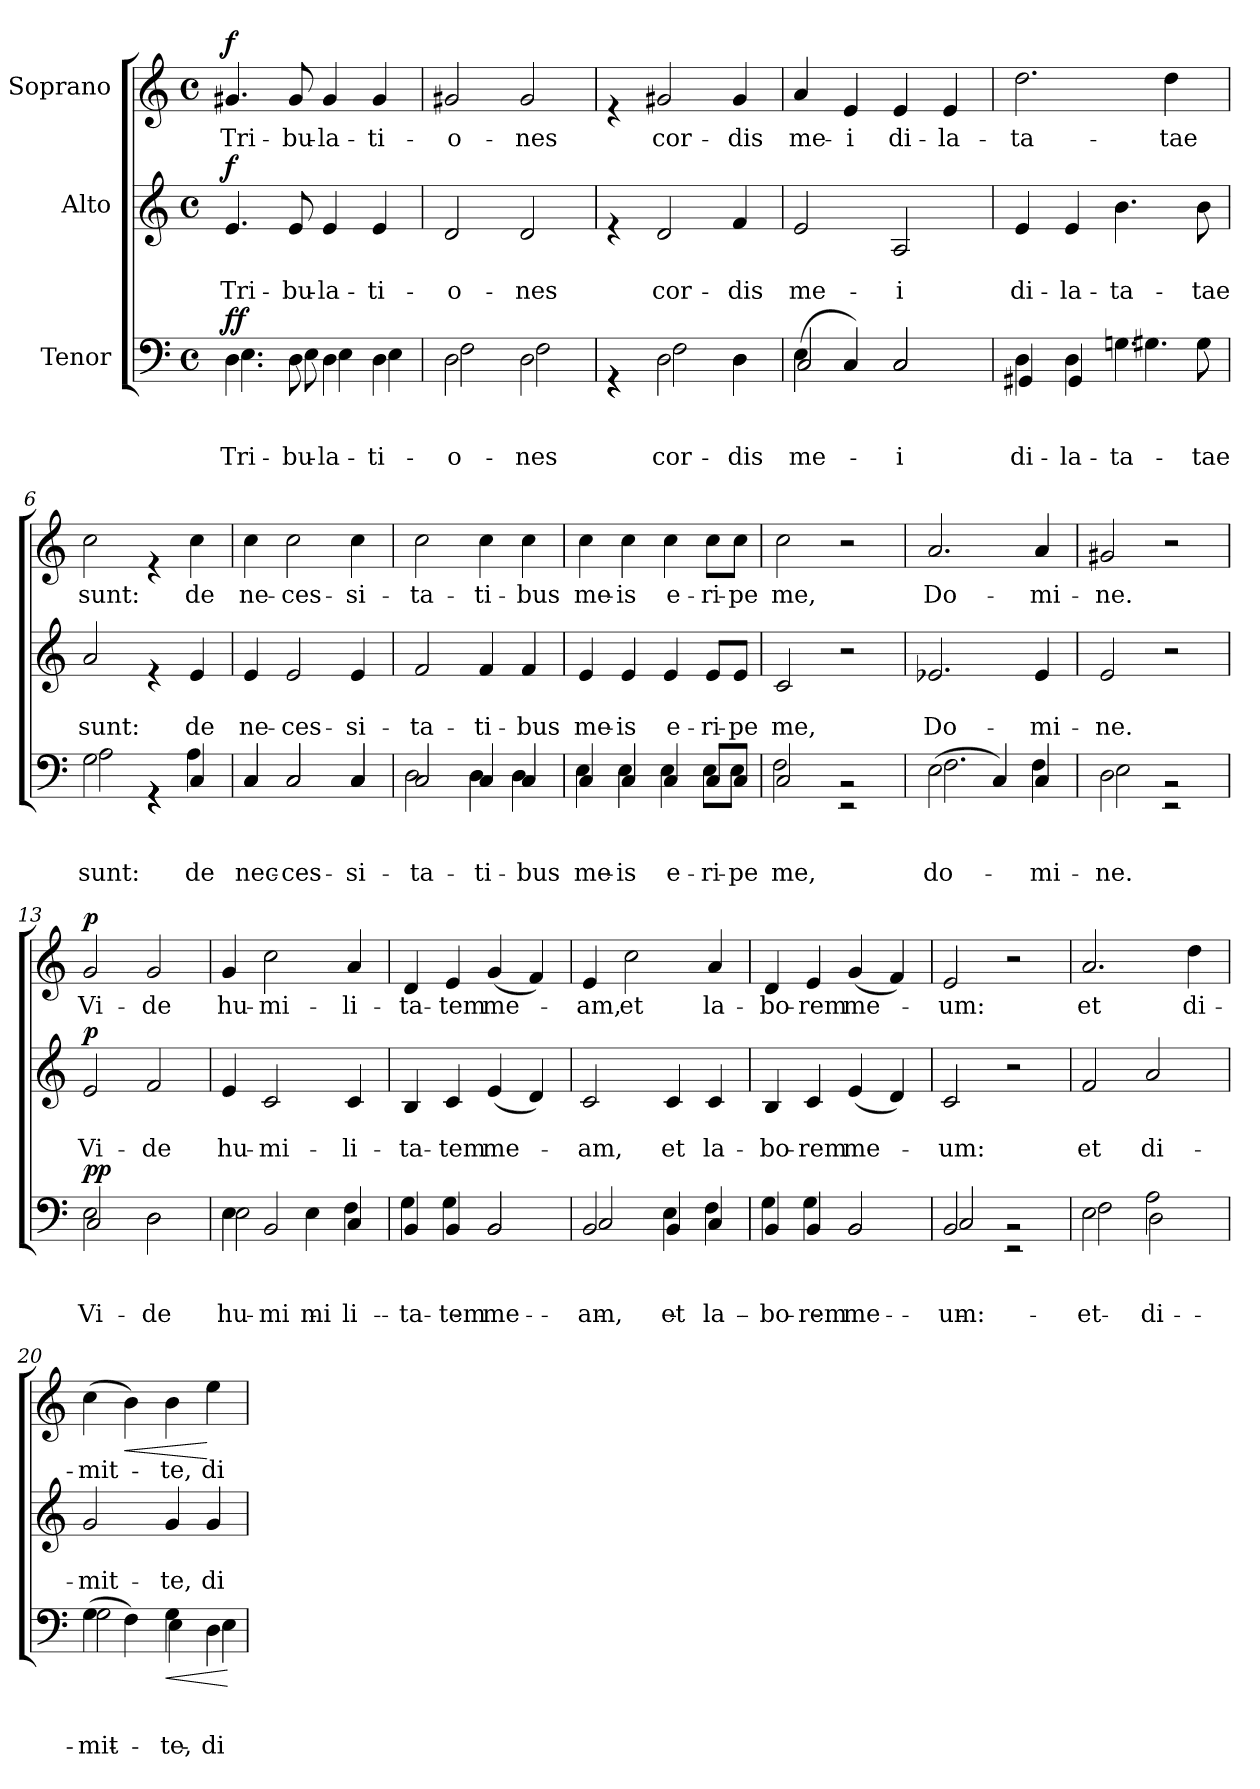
**kern	**text	**text	**text	**dynam	**kern	**text	**text	**dynam	**kern	**text	**dynam
*part3	*part3	*part3	*part3	*part3	*part2	*part2	*part2	*part2	*part1	*part1	*part1
*staff3	*staff3	*staff3	*staff3	*staff3	*staff2	*staff2	*staff2	*staff2	*staff1	*staff1	*staff1
*I"Tenor	*	*	*	*	*I"Alto	*	*	*	*I"Soprano	*	*
*clefF4	*	*	*	*	*clefG2	*	*	*	*clefG2	*	*
*k[]	*	*	*	*	*k[]	*	*	*	*k[]	*	*
*C:	*	*	*	*	*C:	*	*	*	*C:	*	*
*M4/4	*	*	*	*	*M4/4	*	*	*	*M4/4	*	*
*met(c)	*	*	*	*	*met(c)	*	*	*	*met(c)	*	*
=1	=1	=1	=1	=1	=1	=1	=1	=1	=1	=1	=1
!	!	!	!LO:LY:b	!	!	!	!	!	!	!	!
*^	*	*	*	*	*	*	*	*	*	*	*
!	!	!	!	!LO:LY:b	!LO:DY:a	!	!	!LO:LY:b	!	!	!LO:LY:b	!
!	!	!	!	!	!LO:DY:n=1:a	!	!	!	!LO:DY:a	!	!	!LO:DY:a
4.D\	4.E\	.	.	-Tri-	f f	4.e/	.	Tri-	f	4.g#X/	Tri-	f
!	!	!	!	!LO:LY:b	!	!	!	!	!	!	!	!
!	!	!	!	!LO:LY:b	!	!	!	!LO:LY:b	!	!	!LO:LY:b	!
8D\	8E\	.	.	-bu-	.	8e/	.	-bu-	.	8g#/	-bu-	.
!	!	!	!	!LO:LY:b	!	!	!	!	!	!	!	!
!	!	!	!	!LO:LY:b	!	!	!	!LO:LY:b	!	!	!LO:LY:b	!
4D\	4E\	.	.	-la-	.	4e/	.	-la-	.	4g#/	-la-	.
!	!	!	!	!LO:LY:b	!	!	!	!	!	!	!	!
!	!	!	!	!LO:LY:b	!	!	!	!LO:LY:b	!	!	!LO:LY:b	!
4D\	4E\	.	.	-ti-	.	4e/	.	-ti-	.	4g#/	-ti-	.
=2	=2	=2	=2	=2	=2	=2	=2	=2	=2	=2	=2	=2
!	!	!	!	!LO:LY:b	!	!	!	!	!	!	!	!
!	!	!	!	!LO:LY:b	!	!	!	!LO:LY:b	!	!	!LO:LY:b	!
2D\	2F\	.	.	o-	.	2d/	.	-o-	.	2g#X/	-o-	.
!	!	!	!	!LO:LY:b	!	!	!	!	!	!	!	!
!	!	!	!	!LO:LY:b	!	!	!	!LO:LY:b	!	!	!LO:LY:b	!
2D\	2F\	.	.	-nes	.	2d/	.	-nes	.	2g#/	-nes	.
=3	=3	=3	=3	=3	=3	=3	=3	=3	=3	=3	=3	=3
4rGG	4rGG	.	.	.	.	4re	.	.	.	4re	.	.
!	!	!	!	!LO:LY:b	!	!	!	!	!	!	!	!
!	!	!	!	!LO:LY:b	!	!	!	!LO:LY:b	!	!	!LO:LY:b	!
2D\	2F\	.	.	cor-	.	2d/	.	cor-	.	2g#X/	cor-	.
!	!	!	!	!LO:LY:b	!	!	!	!	!	!	!	!
!	!	!	!	!LO:LY:b	!	!	!	!LO:LY:b	!	!	!LO:LY:b	!
4D\	4D\	.	.	-dis	.	4f/	.	-dis	.	4g#/	-dis	.
=4	=4	=4	=4	=4	=4	=4	=4	=4	=4	=4	=4	=4
!	!	!	!	!LO:LY:b	!	!	!	!	!	!	!	!
!	!	!	!	!LO:LY:b	!	!	!	!LO:LY:b	!	!	!LO:LY:b	!
(>4E\	2C/	.	.	me-	.	2e/	.	me-	.	4a/	me-	.
!	!	!	!	!	!	!	!	!	!	!	!LO:LY:b	!
4C/)	.	.	.	.	.	.	.	.	.	4e/	-i	.
!	!	!	!	!LO:LY:b	!	!	!	!	!	!	!	!
!	!	!	!	!LO:LY:b	!	!	!	!LO:LY:b	!	!	!LO:LY:b	!
2C/	2C/	.	.	-i	.	2A/	.	-i	.	4e/	di-	.
!	!	!	!	!	!	!	!	!	!	!	!LO:LY:b	!
.	.	.	.	.	.	.	.	.	.	4e/	-la-	.
=5	=5	=5	=5	=5	=5	=5	=5	=5	=5	=5	=5	=5
!	!	!	!	!LO:LY:b	!	!	!	!	!	!	!	!
!	!	!	!	!LO:LY:b	!	!	!	!LO:LY:b	!	!	!LO:LY:b	!
4D\	4GG#X/	.	.	di-	.	4e/	.	di-	.	2.dd\	-ta-	.
!	!	!	!	!LO:LY:b	!	!	!	!	!	!	!	!
!	!	!	!	!LO:LY:b	!	!	!	!LO:LY:b	!	!	!	!
4D\	4GG#/	.	.	-la-	.	4e/	.	-la-	.	.	.	.
!	!	!	!	!LO:LY:b	!	!	!	!	!	!	!	!
!	!	!	!	!LO:LY:b	!	!	!	!LO:LY:b	!	!	!	!
4.Gn\	4.G#X\	.	.	-ta-	.	4.b\	.	-ta-	.	.	.	.
!	!	!	!	!	!	!	!	!	!	!	!LO:LY:b	!
.	.	.	.	.	.	.	.	.	.	4dd\	-tae	.
!	!	!	!	!LO:LY:b	!	!	!	!	!	!	!	!
!	!	!	!	!LO:LY:b	!	!	!	!LO:LY:b	!	!	!	!
8G#\	8G#\	.	.	-tae	.	8b\	.	-tae	.	.	.	.
=6	=6	=6	=6	=6	=6	=6	=6	=6	=6	=6	=6	=6
!	!	!	!	!LO:LY:b	!	!	!	!	!	!	!	!
!	!	!	!	!LO:LY:b	!	!	!	!LO:LY:b	!	!	!LO:LY:b	!
2G\	2A\	.	.	sunt:	.	2a/	.	sunt:	.	2cc\	sunt:	.
4rGG	4rGG	.	.	.	.	4re	.	.	.	4re	.	.
!	!	!	!	!LO:LY:b	!	!	!	!	!	!	!	!
!	!	!	!	!LO:LY:b	!	!	!	!LO:LY:b	!	!	!LO:LY:b	!
4C/	4A\	.	.	de	.	4e/	.	de	.	4cc\	de	.
!!LO:LB:g=z
=7	=7	=7	=7	=7	=7	=7	=7	=7	=7	=7	=7	=7
!	!	!	!	!LO:LY:b	!	!	!	!	!	!	!	!
!	!	!	!	!LO:LY:b	!	!	!	!LO:LY:b	!	!	!LO:LY:b	!
4C/	4C/	.	.	-nec-	.	4e/	.	ne-	.	4cc\	ne-	.
!	!	!	!	!LO:LY:b	!	!	!	!	!	!	!	!
!	!	!	!	!LO:LY:b	!	!	!	!LO:LY:b	!	!	!LO:LY:b	!
2C/	2C/	.	.	-ces-	.	2e/	.	-ces-	.	2cc\	-ces-	.
!	!	!	!	!LO:LY:b	!	!	!	!	!	!	!	!
!	!	!	!	!LO:LY:b	!	!	!	!LO:LY:b	!	!	!LO:LY:b	!
4C/	4C/	.	.	-si-	.	4e/	.	-si-	.	4cc\	-si-	.
=8	=8	=8	=8	=8	=8	=8	=8	=8	=8	=8	=8	=8
!	!	!	!	!LO:LY:b	!	!	!	!	!	!	!	!
!	!	!	!	!LO:LY:b	!	!	!	!LO:LY:b	!	!	!LO:LY:b	!
2C/	2D\	.	.	ta-	.	2f/	.	-ta-	.	2cc\	-ta-	.
!	!	!	!	!LO:LY:b	!	!	!	!	!	!	!	!
!	!	!	!	!LO:LY:b	!	!	!	!LO:LY:b	!	!	!LO:LY:b	!
4C/	4D\	.	.	-ti-	.	4f/	.	-ti-	.	4cc\	-ti-	.
!	!	!	!	!LO:LY:b	!	!	!	!	!	!	!	!
!	!	!	!	!LO:LY:b	!	!	!	!LO:LY:b	!	!	!LO:LY:b	!
4C/	4D\	.	.	-bus	.	4f/	.	-bus	.	4cc\	-bus	.
!!LO:LB:g=z
=9	=9	=9	=9	=9	=9	=9	=9	=9	=9	=9	=9	=9
!	!	!	!	!LO:LY:b	!	!	!	!	!	!	!	!
!	!	!	!	!LO:LY:b	!	!	!	!LO:LY:b	!	!	!LO:LY:b	!
4C/	4E\	.	.	me-	.	4e/	.	me-	.	4cc\	me-	.
!	!	!	!	!LO:LY:b	!	!	!	!	!	!	!	!
!	!	!	!	!LO:LY:b	!	!	!	!LO:LY:b	!	!	!LO:LY:b	!
4C/	4E\	.	.	-is	.	4e/	.	-is	.	4cc\	-is	.
!	!	!	!	!LO:LY:b	!	!	!	!	!	!	!	!
!	!	!	!	!LO:LY:b	!	!	!	!LO:LY:b	!	!	!LO:LY:b	!
4C/	4E\	.	.	e-	.	4e/	.	e-	.	4cc\	e-	.
!	!	!	!	!LO:LY:b	!	!	!	!	!	!	!	!
!	!	!	!	!LO:LY:b	!	!	!	!LO:LY:b	!	!	!LO:LY:b	!
8C/L	8E\L	.	.	-ri-	.	8e/L	.	-ri-	.	8cc\L	-ri-	.
!	!	!	!	!LO:LY:b	!	!	!	!	!	!	!	!
!	!	!	!	!LO:LY:b	!	!	!	!LO:LY:b	!	!	!LO:LY:b	!
8C/J	8E\J	.	.	-pe	.	8e/J	.	-pe	.	8cc\J	-pe	.
=10	=10	=10	=10	=10	=10	=10	=10	=10	=10	=10	=10	=10
!	!	!	!	!LO:LY:b	!	!	!	!	!	!	!	!
!	!	!	!	!LO:LY:b	!	!	!	!LO:LY:b	!	!	!LO:LY:b	!
2C/	2F\	.	.	me,	.	2c/	.	me,	.	2cc\	me,	.
2rEE	2r	.	.	.	.	2r	.	.	.	2r	.	.
=11	=11	=11	=11	=11	=11	=11	=11	=11	=11	=11	=11	=11
!	!	!	!	!LO:LY:b	!	!	!	!	!	!	!	!
!	!	!	!	!LO:LY:b	!	!	!	!LO:LY:b	!	!	!LO:LY:b	!
(>2E\	2.F\	.	.	-do-	.	2.e-X/	.	Do-	.	2.a/	Do-	.
4C/)	.	.	.	.	.	.	.	.	.	.	.	.
!	!	!	!	!LO:LY:b	!	!	!	!	!	!	!	!
!	!	!	!	!LO:LY:b	!	!	!	!LO:LY:b	!	!	!LO:LY:b	!
4C/	4F\	.	.	-mi-	.	4e-/	.	-mi-	.	4a/	-mi-	.
=12	=12	=12	=12	=12	=12	=12	=12	=12	=12	=12	=12	=12
!	!	!	!	!LO:LY:b	!	!	!	!	!	!	!	!
!	!	!	!	!LO:LY:b	!	!	!	!LO:LY:b	!	!	!LO:LY:b	!
2D\	2E\	.	.	ne.	.	2e/	.	-ne.	.	2g#X/	-ne.	.
2rEE	2r	.	.	.	.	2r	.	.	.	2r	.	.
=13	=13	=13	=13	=13	=13	=13	=13	=13	=13	=13	=13	=13
!	!	!	!	!LO:LY:b	!	!	!	!	!	!	!	!
!	!	!	!	!LO:LY:b	!LO:DY:a	!	!	!LO:LY:b	!	!	!LO:LY:b	!
!	!	!	!	!	!LO:DY:n=1:a	!	!	!	!LO:DY:a	!	!	!LO:DY:a
2E\	2C/	.	.	Vi-	p p	2e/	.	Vi-	p	2g/	Vi-	p
!	!	!	!	!LO:LY:b	!	!	!	!	!	!	!	!
!	!	!	!	!LO:LY:b	!	!	!	!LO:LY:b	!	!	!LO:LY:b	!
2D\	2D\	.	.	-de	.	2f/	.	-de	.	2g/	-de	.
=14	=14	=14	=14	=14	=14	=14	=14	=14	=14	=14	=14	=14
!	!	!	!	!LO:LY:b	!	!	!	!	!	!	!	!
!	!	!	!	!LO:LY:b	!	!	!	!LO:LY:b	!	!	!LO:LY:b	!
4E\	2E\	.	.	-hu-	.	4e/	.	hu-	.	4g/	hu-	.
!	!	!	!	!LO:LY:b	!	!	!	!LO:LY:b	!	!	!LO:LY:b	!
2BB/	.	.	.	-mi-	.	2c/	.	-mi-	.	2cc\	-mi-	.
!	!	!	!	!LO:LY:b	!	!	!	!	!	!	!	!
.	4E\	.	.	-mi-	.	.	.	.	.	.	.	.
!	!	!	!	!LO:LY:b	!	!	!	!	!	!	!	!
!	!	!	!	!LO:LY:b	!	!	!	!LO:LY:b	!	!	!LO:LY:b	!
4C/	4F\	.	.	-li-	.	4c/	.	-li-	.	4a/	-li-	.
!!LO:LB:g=z
=15	=15	=15	=15	=15	=15	=15	=15	=15	=15	=15	=15	=15
!	!	!	!	!LO:LY:b	!	!	!	!	!	!	!	!
!	!	!	!	!LO:LY:b	!	!	!	!LO:LY:b	!	!	!LO:LY:b	!
4BB/	4G\	.	.	-ta-	.	4B/	.	-ta-	.	4d/	-ta-	.
!	!	!	!	!LO:LY:b	!	!	!	!	!	!	!	!
!	!	!	!	!LO:LY:b	!	!	!	!LO:LY:b	!	!	!LO:LY:b	!
4BB/	4G\	.	.	-tem	.	4c/	.	-tem	.	4e/	-tem	.
!	!	!	!	!LO:LY:b	!	!	!	!	!	!	!	!
!	!	!	!	!LO:LY:b	!	!	!	!LO:LY:b	!	!	!LO:LY:b	!
2BB/	2BB/	.	.	me-	.	(<4e/	.	me-	.	(<4g/	me-	.
.	.	.	.	.	.	4d/)	.	.	.	4f/)	.	.
=16	=16	=16	=16	=16	=16	=16	=16	=16	=16	=16	=16	=16
!	!	!	!	!LO:LY:b	!	!	!	!	!	!	!	!
!	!	!	!	!LO:LY:b	!	!	!	!LO:LY:b	!	!	!LO:LY:b	!
2BB/	2C/	.	.	-am,	.	2c/	.	-am,	.	4e/	-am,	.
!	!	!	!	!	!	!	!	!	!	!	!LO:LY:b	!
.	.	.	.	.	.	.	.	.	.	2cc\	et	.
!	!	!	!	!LO:LY:b	!	!	!	!	!	!	!	!
!	!	!	!	!LO:LY:b	!	!	!	!LO:LY:b	!	!	!	!
4BB/	4E\	.	.	et	.	4c/	.	et	.	.	.	.
!	!	!	!	!LO:LY:b	!	!	!	!	!	!	!	!
!	!	!	!	!LO:LY:b	!	!	!	!LO:LY:b	!	!	!LO:LY:b	!
4C/	4F\	.	.	la-	.	4c/	.	la-	.	4a/	la-	.
=17	=17	=17	=17	=17	=17	=17	=17	=17	=17	=17	=17	=17
!	!	!	!	!LO:LY:b	!	!	!	!	!	!	!	!
!	!	!	!	!LO:LY:b	!	!	!	!LO:LY:b	!	!	!LO:LY:b	!
4BB/	4G\	.	.	-bo-	.	4B/	.	-bo-	.	4d/	-bo-	.
!	!	!	!	!LO:LY:b	!	!	!	!	!	!	!	!
!	!	!	!	!LO:LY:b	!	!	!	!LO:LY:b	!	!	!LO:LY:b	!
4BB/	4G\	.	.	-rem	.	4c/	.	-rem	.	4e/	-rem	.
!	!	!	!	!LO:LY:b	!	!	!	!	!	!	!	!
!	!	!	!	!LO:LY:b	!	!	!	!LO:LY:b	!	!	!LO:LY:b	!
2BB/	2BB/	.	.	me-	.	(<4e/	.	me-	.	(<4g/	me-	.
.	.	.	.	.	.	4d/)	.	.	.	4f/)	.	.
!!LO:LB:g=z
=18	=18	=18	=18	=18	=18	=18	=18	=18	=18	=18	=18	=18
!	!	!	!	!LO:LY:b	!	!	!	!	!	!	!	!
!	!	!	!	!LO:LY:b	!	!	!	!LO:LY:b	!	!	!LO:LY:b	!
2BB/	2C/	.	.	um:	.	2c/	.	-um:	.	2e/	-um:	.
2rEE	2r	.	.	.	.	2r	.	.	.	2r	.	.
=19	=19	=19	=19	=19	=19	=19	=19	=19	=19	=19	=19	=19
!	!	!	!	!LO:LY:b	!	!	!	!	!	!	!	!
!	!	!	!	!LO:LY:b	!	!	!	!LO:LY:b	!	!	!LO:LY:b	!
2E\	2F\	.	.	-et	.	2f/	.	et	.	2.a/	et	.
!	!	!	!	!LO:LY:b	!	!	!	!	!	!	!	!
!	!	!	!	!LO:LY:b	!	!	!	!LO:LY:b	!	!	!	!
2A\	2D\	.	.	di-	.	2a/	.	di-	.	.	.	.
!	!	!	!	!	!	!	!	!	!	!	!LO:LY:b	!
.	.	.	.	.	.	.	.	.	.	4dd\	di-	.
=20	=20	=20	=20	=20	=20	=20	=20	=20	=20	=20	=20	=20
!	!	!	!	!LO:LY:b	!	!	!	!	!	!	!	!
!	!	!	!	!LO:LY:b	!	!	!	!LO:LY:b	!	!	!LO:LY:b	!
(>4G\	2G\	.	.	-mit-	.	2g/	.	-mit-	.	(>4cc\	-mit-	.
!	!	!	!	!	!	!	!	!	!	!	!	!LO:HP:b
4F\)	.	.	.	.	.	.	.	.	.	4b\)	.	<
!	!	!	!	!LO:LY:b	!LO:HP:b	!	!	!	!	!	!	!
!	!	!	!	!LO:LY:b	!	!	!	!LO:LY:b	!	!	!LO:LY:b	!
4G\	4E\	.	.	-te,	<	4g/	.	-te,	.	4b\	-te,	.
!	!	!	!	!LO:LY:b	!	!	!	!	!	!	!	!
!	!	!	!	!LO:LY:b	!	!	!	!LO:LY:b	!	!	!LO:LY:b	!
4D\	4E\	.	.	di-	.	4g/	.	di-	.	4ee\	di-	[
*v	*v	*	*	*	*	*	*	*	*	*	*	*
.	.	.	.	[	.	.	.	.	.	.	.
=	=	=	=	=	=	=	=	=	=	=	=
*-	*-	*-	*-	*-	*-	*-	*-	*-	*-	*-	*-
